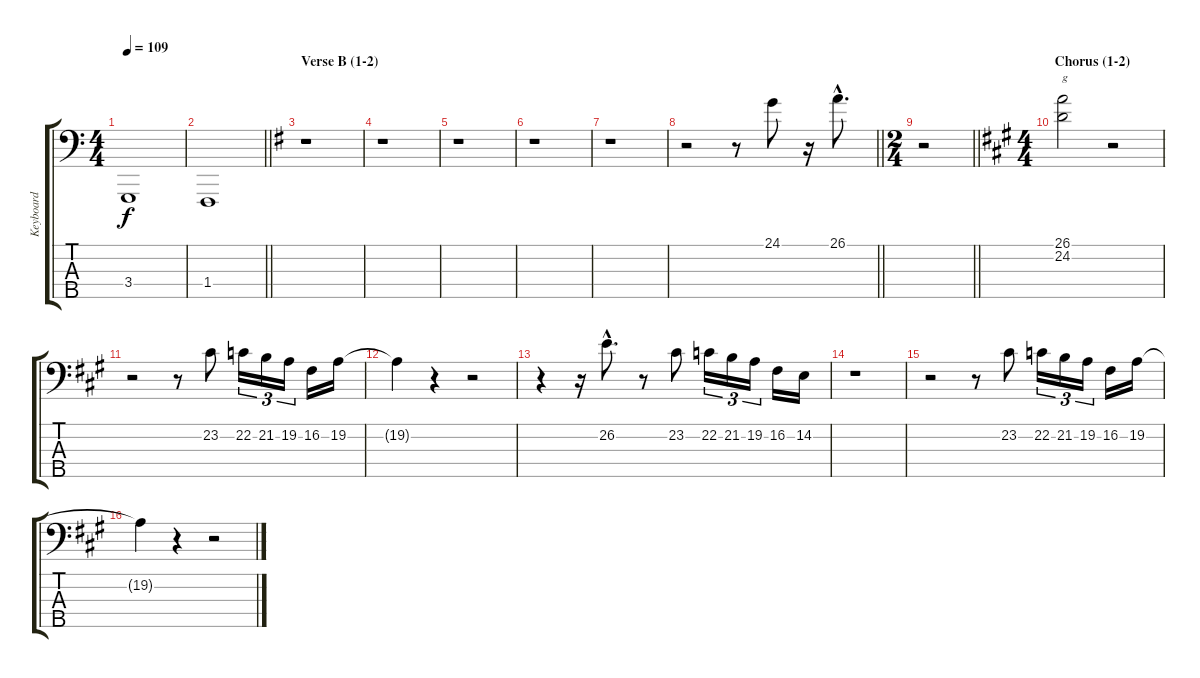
\track ("Keyboard" "Keyboard") {instrument brightacousticpiano}
\staff {score tabs}
\tuning (G2 D2 A1 E1 B0) {hide}
\ts (4 4)
\tempo 109
\clef f4
\ks aminor
3.4.1{dy f} |
\barLineRight lightlight
1.4.1 |
\section ("" "Verse B (1-2)")
\ks eminor
r.1 |
r.1 |
r.1 |
r.1 |
r.1 |
\barLineRight lightlight
r.2 r.8 24.1.8 r.16 26.1{hac}.8{d} |
\ts (2 4)
\barLineRight lightlight
r.2 |
\ts (4 4)
\section ("" "Chorus (1-2)")
\ks f#minor
(26.1 24.2).2{txt "g"} r.2 |
r.2 r.8 23.2.8 22.2.16{tu (3 2)} 21.2.16{tu (3 2)} 19.2.16{tu (3 2)} 16.2.16 19.2.16 |
19.2{t}.4 r.4 r.2 |
r.4 r.16 26.2{hac}.8{d} r.8 23.2.8 22.2.16{tu (3 2)} 21.2.16{tu (3 2)} 19.2.16{tu (3 2)} 16.2.16 14.2.16 |
r.1 |
r.2 r.8 23.2.8 22.2.16{tu (3 2)} 21.2.16{tu (3 2)} 19.2.16{tu (3 2)} 16.2.16 19.2.16 |
19.2{t}.4 r.4 r.2
